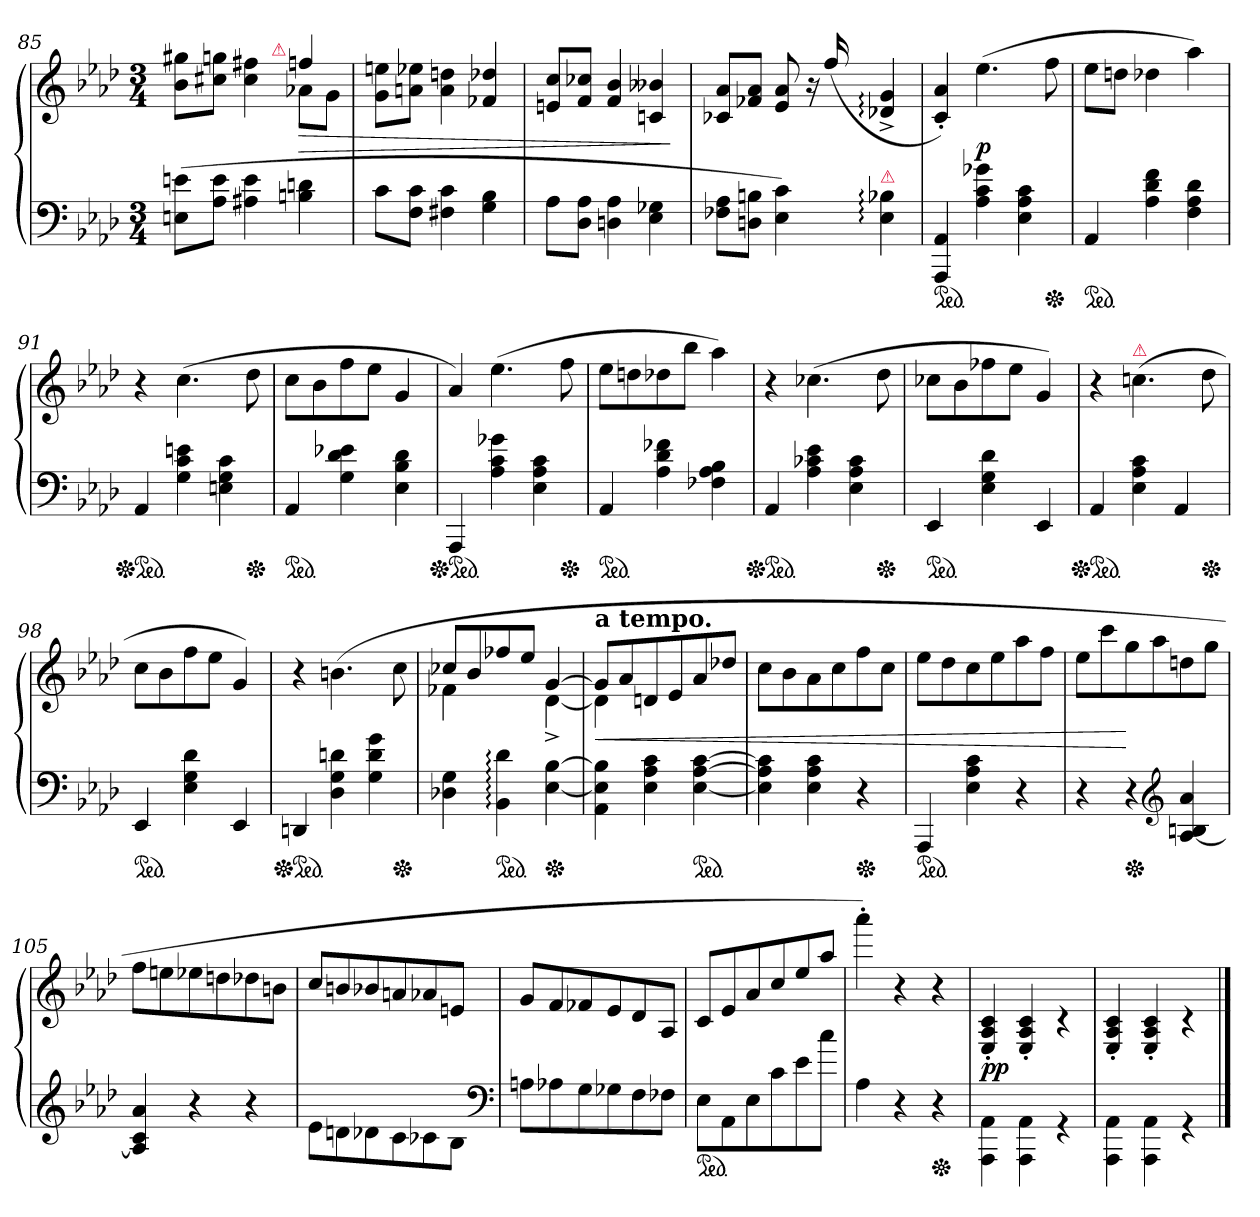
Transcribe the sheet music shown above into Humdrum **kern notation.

**kern	**kern	**dynam
*part1	*part1	*part1
*staff2	*staff1	*staff1/2
*clefF4	*clefG2	*
*k[b-e-a-d-]	*k[b-e-a-d-]	*
*M3/4	*M3/4	*
=85	=85	=85
*	*^	*
*	*	*^	*
(<8En 8enL	8b-\ 8gg#X\L	8ryy	4.ryy	.
8A- 8eJ	8cc#X 8ggnJ	8ryy	.	.
4A#X 4e	4cc#\ 4ff#X\	4ryy	.	.
!	!	!	!LO:TX:a:color=crimson:t=⚠	!
.	.	.	4.ryy	.
4Bn 4dn	4ffn	8a-XL	.	>
.	.	8gJ	.	.
*	*v	*v	*v	*
=86	=86	=86
8cL	8g\ 8een\L	.
8F 8cJ	8an\ 8ee-X\J	.
4F#X 4c	4a\ 4ddn\	.
4G 4B-	4f-X 4dd-X	.
=87	=87	=87
8A-L	8en 8ccL	.
8D- 8A-J	8f 8cc-XJ	.
4Dn 4A-	4f 4b-	.
4E- 4G-X	4cn 4b--X	.
.	.	]
=88	=88	=88
8F-X 8A-L	8c-X 8a-L	.
8Dn 8BnJ	8f-X 8a-J	.
4E- 4c)	8e- 8a-	.
.	16r	.
.	(>16ff/	.
!LO:TX:a:color=crimson:t=⚠	!	!
4E-: 4B-X:	4d-X:^< 4g:^<	.
=89	=89	=89
*ped	*	*
4AAA- 4AA-	4c'> 4a-'>)	.
4A- 4c 4g-X	(4.ee-	p
4E- 4A- 4c	.	.
*Xped	*	*
.	8ff	.
=90	=90	=90
*ped	*	*
4AA-	8ee-L	.
.	8ddnJ	.
4A- 4d- 4f	4dd-X	.
4F 4A- 4d-	4aa-)	.
=91	=91	=91
*Xped	*	*
*ped	*	*
4AA-	4r	.
4G 4c 4en	(>4.cc	.
4En 4G 4c	.	.
*Xped	*	*
.	8dd-	.
=92	=92	=92
*ped	*	*
4AA-	8ccL	.
.	8b-	.
4G 4d- 4e-X	8ff	.
.	8ee-J	.
4E- 4B- 4d-	4g	.
=93	=93	=93
*Xped	*	*
*ped	*	*
4AAA-	4a-)	.
4A- 4c 4g-X	(>4.ee-	.
4E- 4A- 4c	.	.
*Xped	*	*
.	8ff	.
=94	=94	=94
*ped	*	*
4AA-	8ee-L	.
.	8ddn	.
4A- 4d- 4f-X	8dd-X	.
.	8bb-J	.
4F-X 4A- 4B-	4aa-)	.
=95	=95	=95
*Xped	*	*
*ped	*	*
4AA-	4r	.
4A- 4c-X 4e-	(>4.cc-X	.
4E- 4A- 4c-	.	.
*Xped	*	*
.	8dd-	.
=96	=96	=96
*ped	*	*
4EE-	8cc-XL	.
.	8b-	.
4E- 4G 4d-	8ff-X	.
.	8ee-J	.
4EE-	4g)	.
=97	=97	=97
*Xped	*	*
*ped	*	*
4AA-	4r	.
!	!LO:TX:a:i:color=crimson:t=⚠	!
4E- 4A- 4c	(>4.ccn	.
4AA-	.	.
*Xped	*	*
.	8dd-	.
=98	=98	=98
*ped	*	*
4EE-	8ccL	.
.	8b-	.
4E- 4G 4d-	8ff	.
.	8ee-J	.
4EE-	4g)	.
=99	=99	=99
*Xped	*	*
*ped	*	*
4DDn	4r	.
4D- 4G 4dn	(>4.bn	.
4G 4d 4g	.	.
*Xped	*	*
.	8cc	.
=100	=100	=100
*	*^	*
4D-X 4G	8cc-XL	4f-X	.
.	8b-	.	.
*ped	*	*	*
4BB-: 4d-:	8ff-X	4ryy	.
.	8ee-J	.	.
*Xped	*	*	*
[4E- [4B-	[4g	[4d-^<	.
=101	=101	=101	=101
!	!LO:TX:a:B:t=a tempo.	!	!
4AA-\ 4E-]\ 4B-]\	8gL]	4d-\]	<
.	8a-	.	.
4E- 4A- 4c	8dn	2ryy	.
.	8e-	.	.
*ped	*	*	*
[4E-\ [4A-\ [4c\	8a-	.	.
.	8dd-XJ	.	.
*	*v	*v	*
=102	=102	=102
4E-] 4A-] 4c]	8ccL	.
.	8b-	.
4E- 4A- 4c	8a-	.
.	8cc	.
*Xped	*	*
4r	8ff	.
.	8ccJ	.
=103	=103	=103
*ped	*	*
4AAA-	8ee-L	.
.	8dd-	.
4E- 4A- 4c	8cc	.
.	8ee-	.
4r	8aa-	.
.	8ffJ	.
=104	=104	=104
4r	8ee-L	.
.	8ccc	.
*Xped	*	*
4r	8gg	[
.	8aa-	.
*clefG2	*	*
[4A- 4Bn 4a-	8ddn	.
.	8ggJ	.
=105	=105	=105
4A-] 4c 4a-	8ffL	.
.	8een	.
4r	8ee-X	.
.	8ddn	.
4r	8dd-X	.
.	8bnJ	.
=106	=106	=106
8e-\L	8cc/L	.
8dn\	8bn/	.
8d-X	8b-X	.
8c\	8an/	.
8c-X	8a-X	.
8B-\J	8en/J	.
*clefF4	*	*
=107	=107	=107
8AnL	8gL	.
8A-X	8f	.
8G	8f-X	.
8G-X	8e-	.
8F	8d-	.
8F-XJ	8A-J	.
=108	=108	=108
*ped	*	*
8E-L	8cL	.
8AA-	8e-	.
8E-	8a-	.
8c	8cc	.
8e-\	8ee-/	.
8cc\J	8aa-/J	.
=109	=109	=109
4A-	4aaa-'>)	.
4r	4r	.
*Xped	*	*
4r	4r	.
=110	=110	=110
4AAA-\ 4AA-\	4E-'>/ 4A-'>/ 4c'>/	pp
4AAA-\ 4AA-\	4E-'>/ 4A-'>/ 4c'>/	.
4rGG	4rc	.
=111	=111	=111
4AAA-\ 4AA-\	4E-'>/ 4A-'>/ 4c'>/	.
4AAA-\ 4AA-\	4E-'>/ 4A-'>/ 4c'>/	.
4rGG	4rc	.
==	==	==
*-	*-	*-
